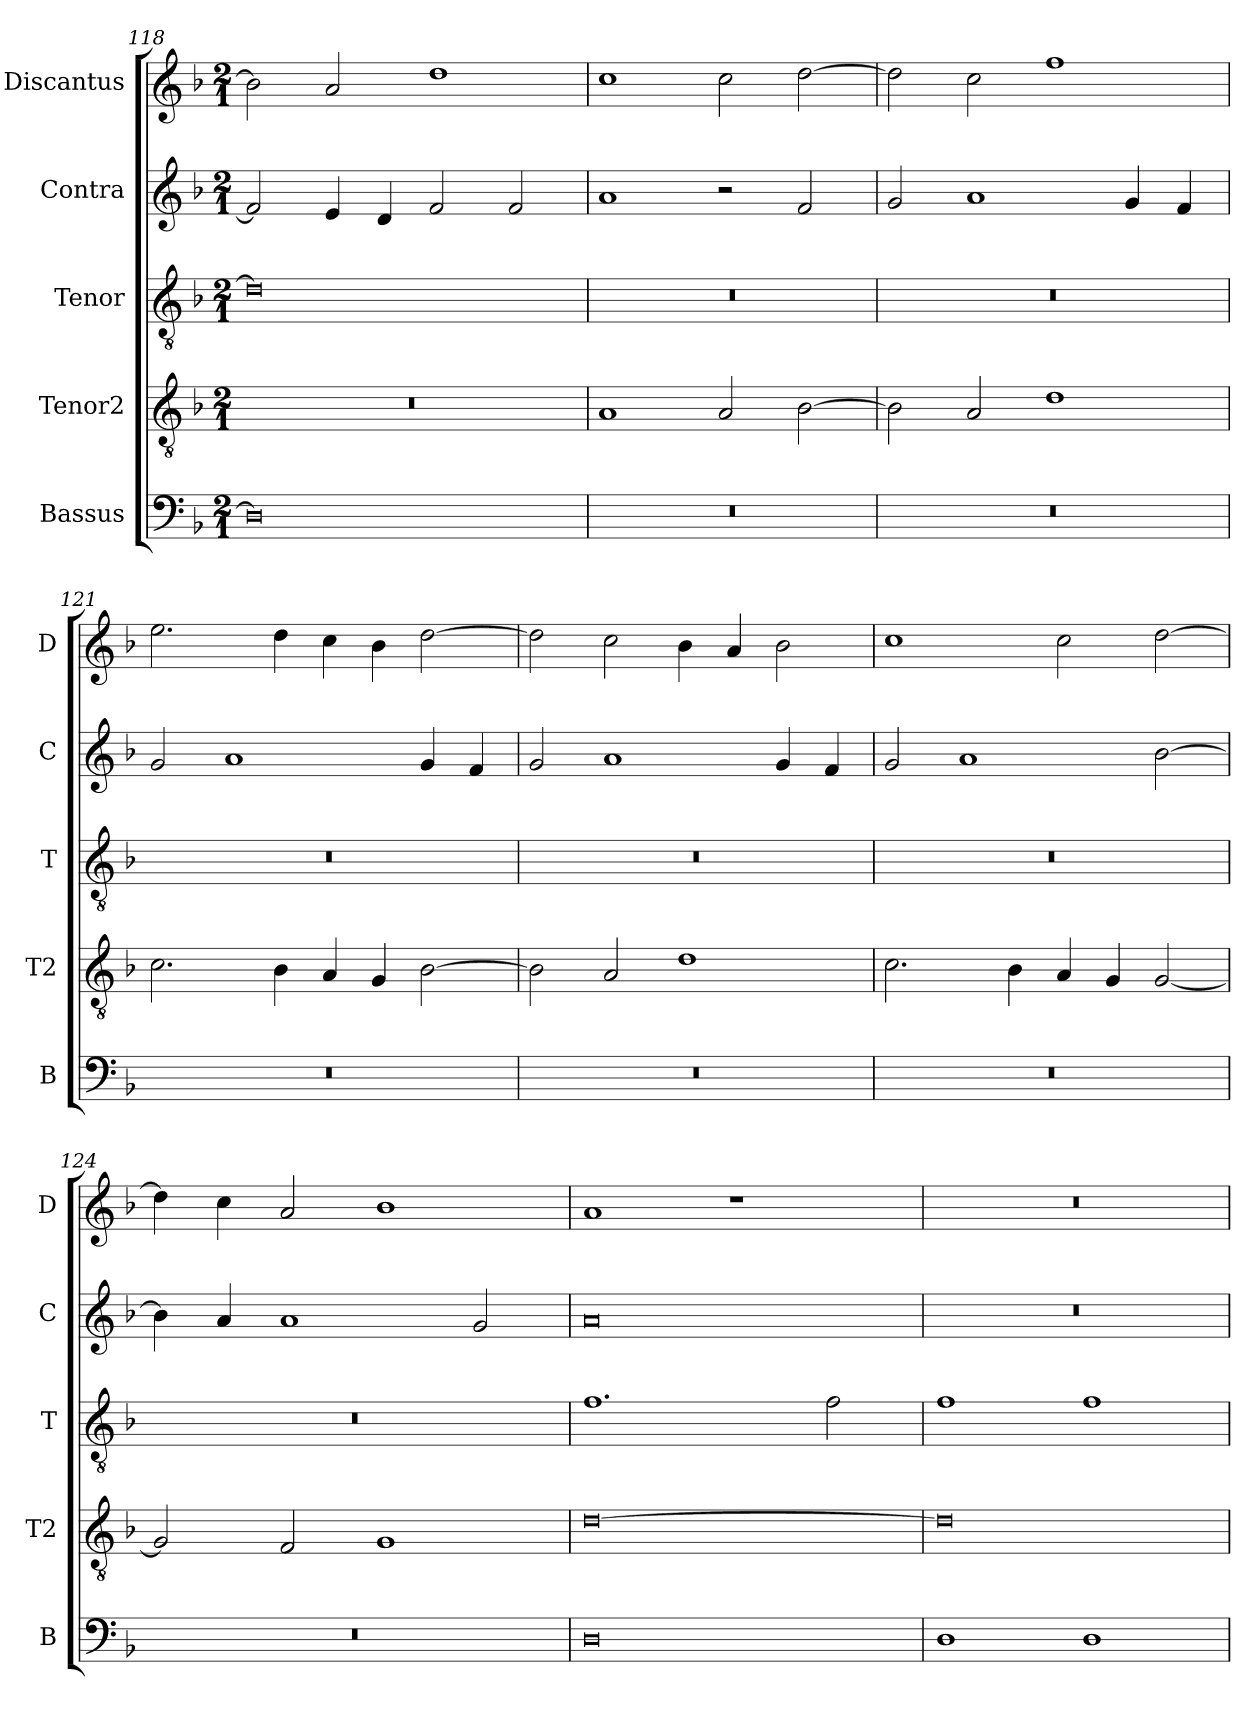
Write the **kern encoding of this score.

**kern	**kern	**kern	**kern	**kern
*part5	*part4	*part3	*part2	*part1
*staff5	*staff4	*staff3	*staff2	*staff1
*I"Bassus	*I"Tenor2	*I"Tenor	*I"Contra	*I"Discantus
*I'B	*I'T2	*I'T	*I'C	*I'D
*clefF4	*clefGv2	*clefGv2	*clefG2	*clefG2
*k[b-]	*k[b-]	*k[b-]	*k[b-]	*k[b-]
*M2/1	*M2/1	*M2/1	*M2/1	*M2/1
=118	=118	=118	=118	=118
0D]	0r	0d]	2f/]	2b-\]
.	.	.	4e/	2a/
.	.	.	4d/	.
.	.	.	2f/	1dd
.	.	.	2f/	.
=119	=119	=119	=119	=119
0r	1A	0r	1a	1cc
.	2A/	.	2r	2cc\
.	[2B-\	.	2f/	[2dd\
=120	=120	=120	=120	=120
0r	2B-\]	0r	2g/	2dd\]
.	2A/	.	1a	2cc\
.	1d	.	.	1ff
.	.	.	4g/	.
.	.	.	4f/	.
=121	=121	=121	=121	=121
0r	2.c\	0r	2g/	2.ee\
.	.	.	1a	.
.	4B-\	.	.	4dd\
.	4A/	.	.	4cc\
.	4G/	.	.	4b-\
.	[2B-\	.	4g/	[2dd\
.	.	.	4f/	.
=122	=122	=122	=122	=122
0r	2B-\]	0r	2g/	2dd\]
.	2A/	.	1a	2cc\
.	1d	.	.	4b-\
.	.	.	.	4a/
.	.	.	4g/	2b-\
.	.	.	4f/	.
=123	=123	=123	=123	=123
0r	2.c\	0r	2g/	1cc
.	.	.	1a	.
.	4B-\	.	.	.
.	4A/	.	.	2cc\
.	4G/	.	.	.
.	[2G/	.	[2b-\	[2dd\
=124	=124	=124	=124	=124
0r	2G/]	0r	4b-\]	4dd\]
.	.	.	4a/	4cc\
.	2F/	.	1a	2a/
.	1G	.	.	1b-
.	.	.	2g/	.
=125	=125	=125	=125	=125
0D	[0d	1.f	0a	1a
.	.	.	.	1r
.	.	2f\	.	.
=126	=126	=126	=126	=126
1D	0d]	1f	0r	0r
1D	.	1f	.	.
=	=	=	=	=
*-	*-	*-	*-	*-
